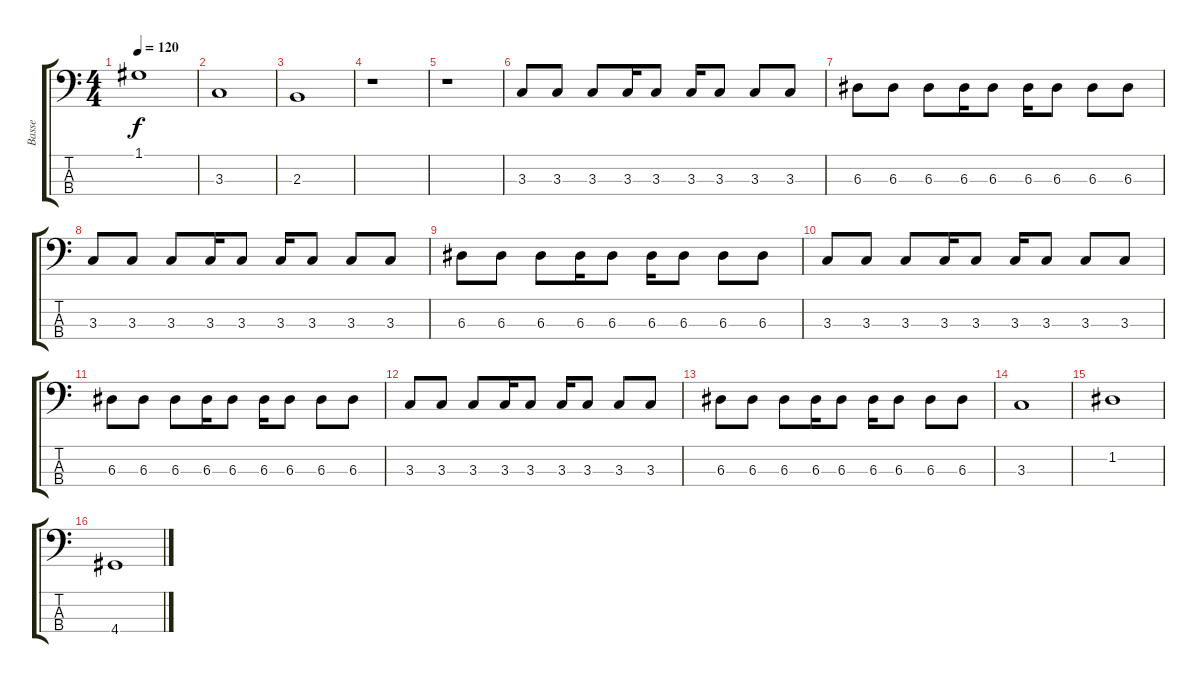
\track ("Basse" "Basse") {instrument electricbassfinger}
\staff {score tabs}
\tuning (G2 D2 A1 E1) {hide}
\ts (4 4)
\tempo 120
\clef f4
\ks c
1.1.1{dy f} |
3.3.1 |
2.3.1 |
r.1 |
r.1 |
3.3.8 3.3.8 3.3.8 3.3.16 3.3.8 3.3.16 3.3.8 3.3.8 3.3.8 |
6.3.8 6.3.8 6.3.8 6.3.16 6.3.8 6.3.16 6.3.8 6.3.8 6.3.8 |
3.3.8 3.3.8 3.3.8 3.3.16 3.3.8 3.3.16 3.3.8 3.3.8 3.3.8 |
6.3.8 6.3.8 6.3.8 6.3.16 6.3.8 6.3.16 6.3.8 6.3.8 6.3.8 |
3.3.8 3.3.8 3.3.8 3.3.16 3.3.8 3.3.16 3.3.8 3.3.8 3.3.8 |
6.3.8 6.3.8 6.3.8 6.3.16 6.3.8 6.3.16 6.3.8 6.3.8 6.3.8 |
3.3.8 3.3.8 3.3.8 3.3.16 3.3.8 3.3.16 3.3.8 3.3.8 3.3.8 |
6.3.8 6.3.8 6.3.8 6.3.16 6.3.8 6.3.16 6.3.8 6.3.8 6.3.8 |
3.3.1 |
1.2.1 |
4.4.1
